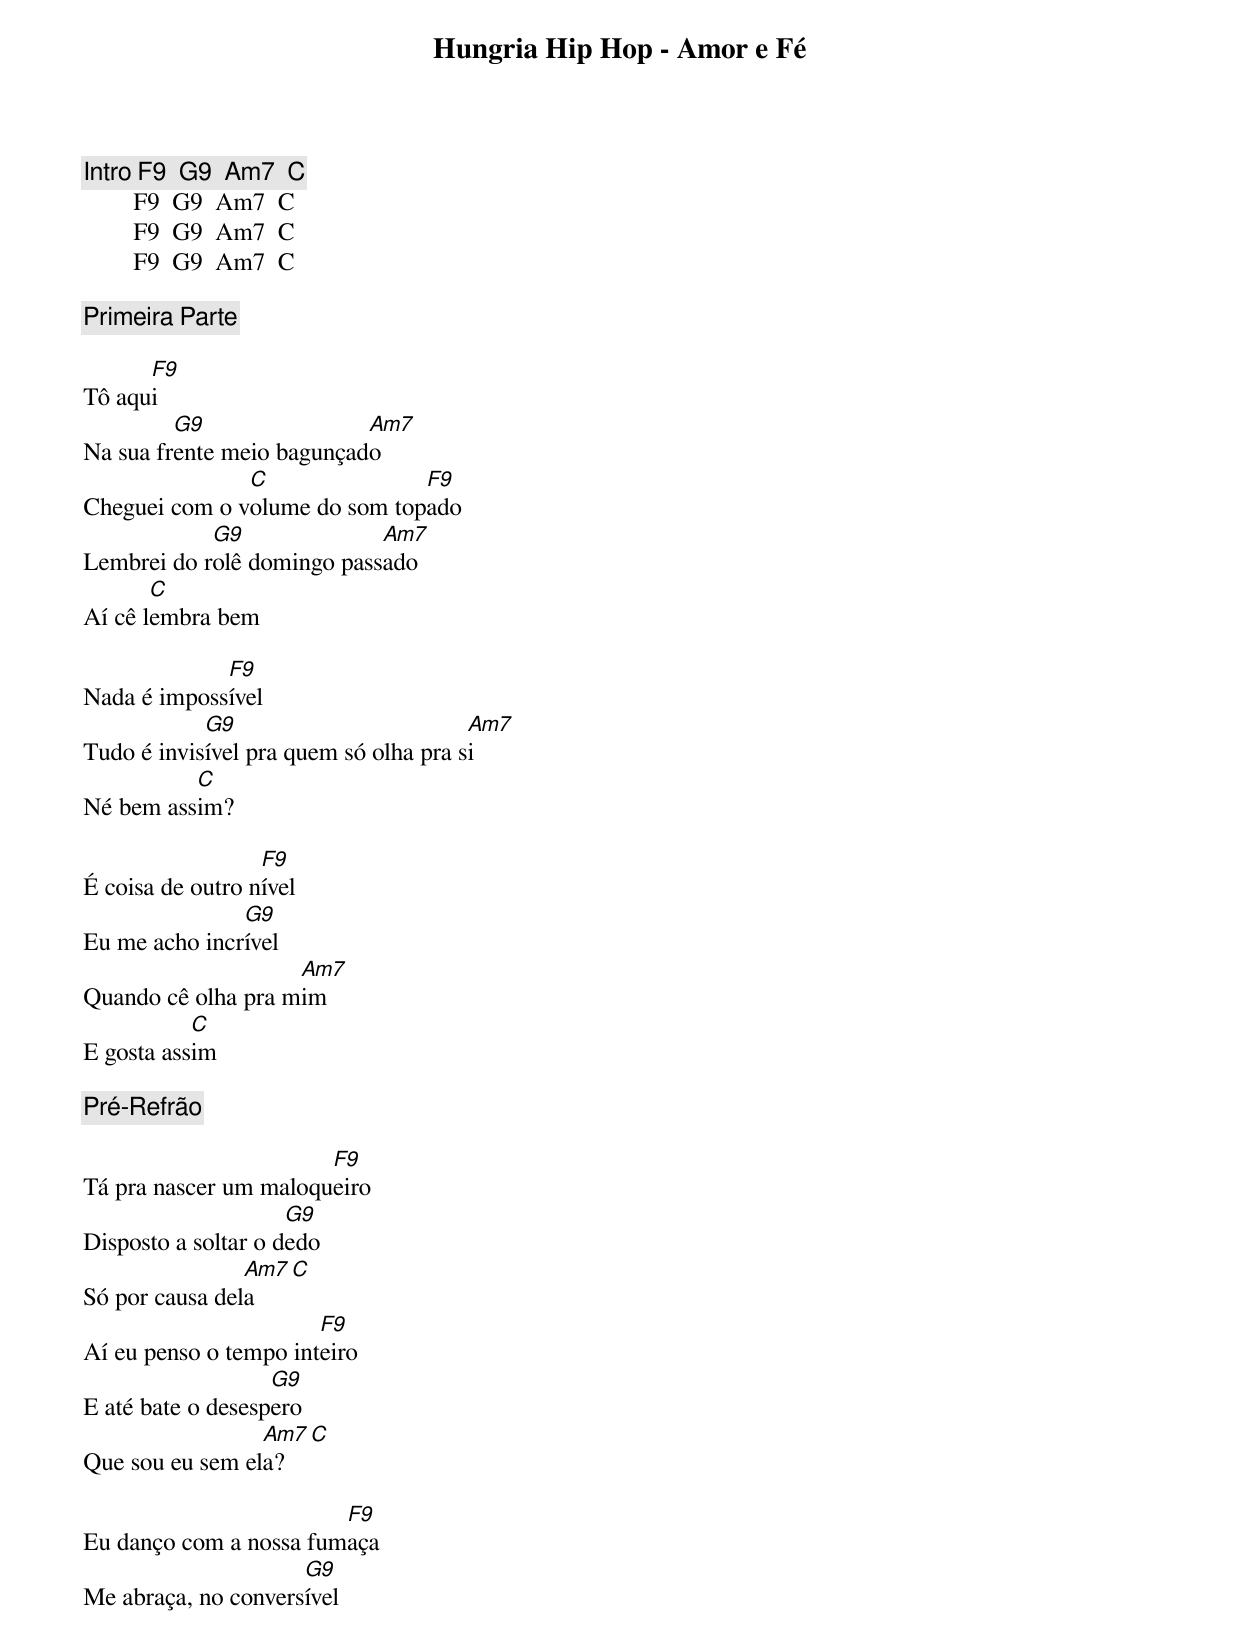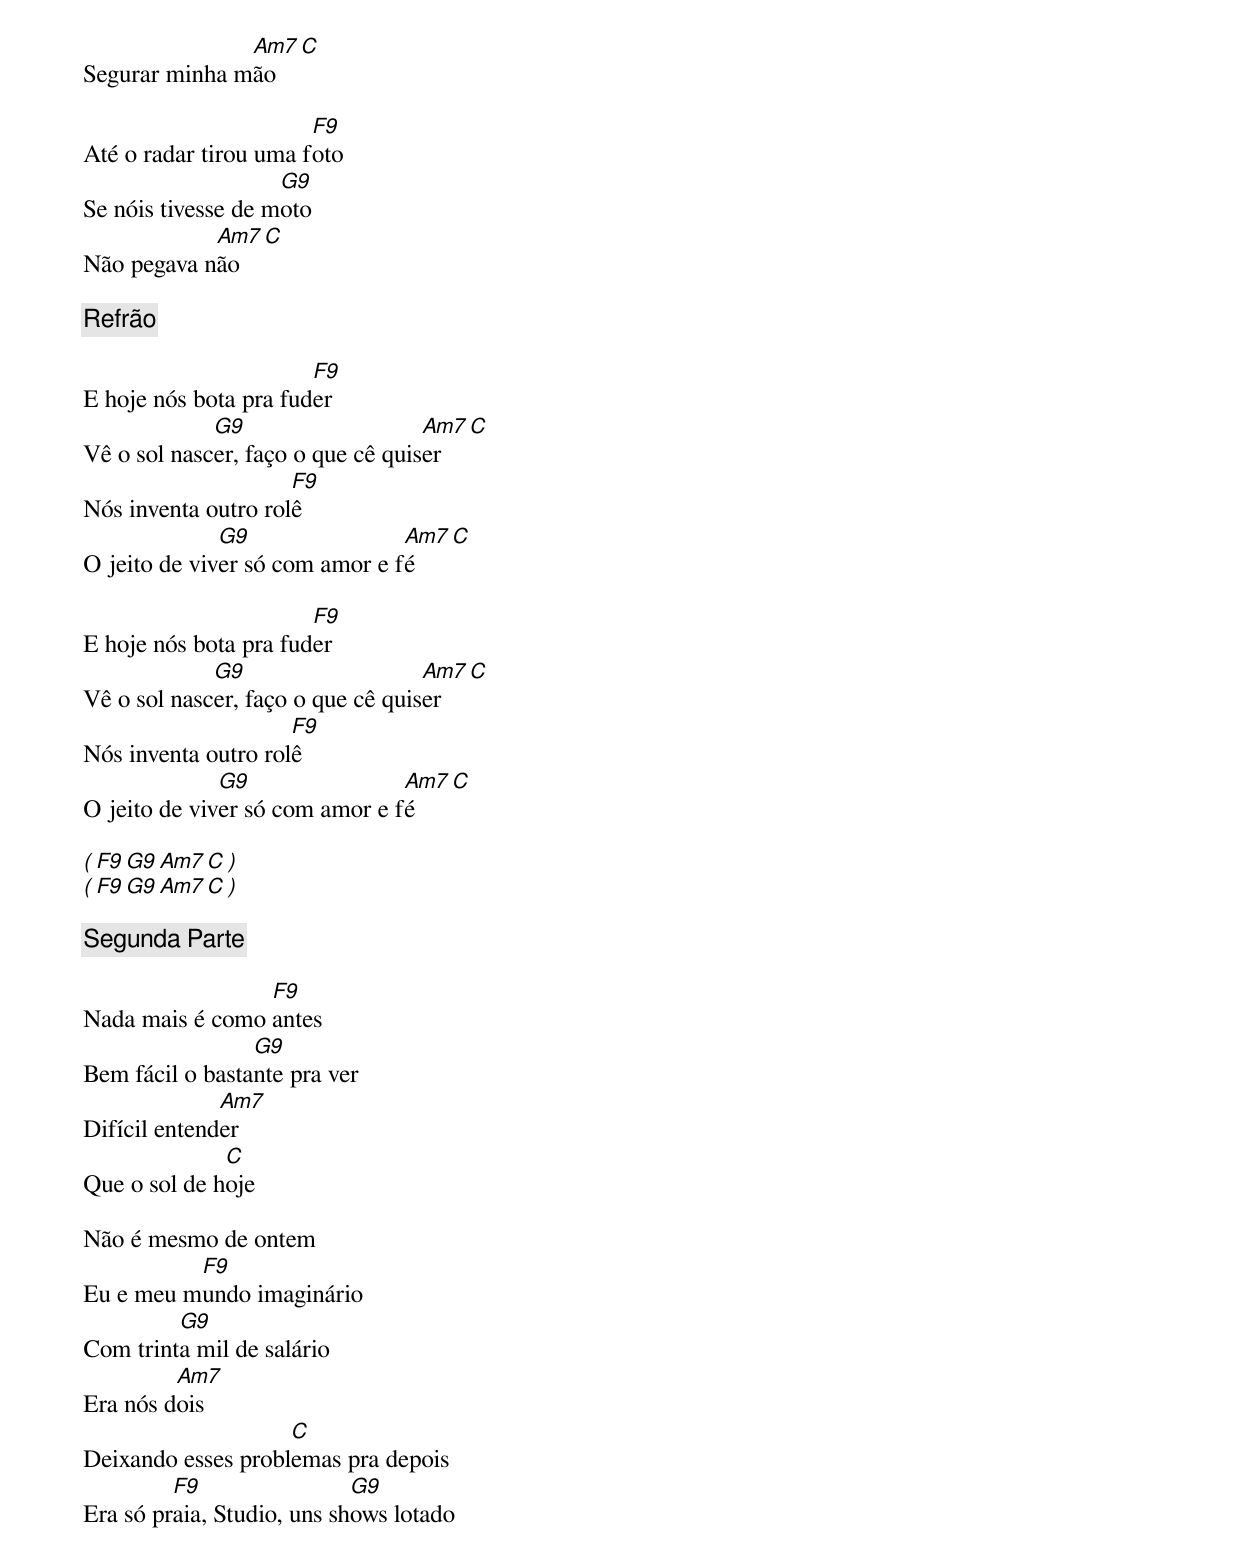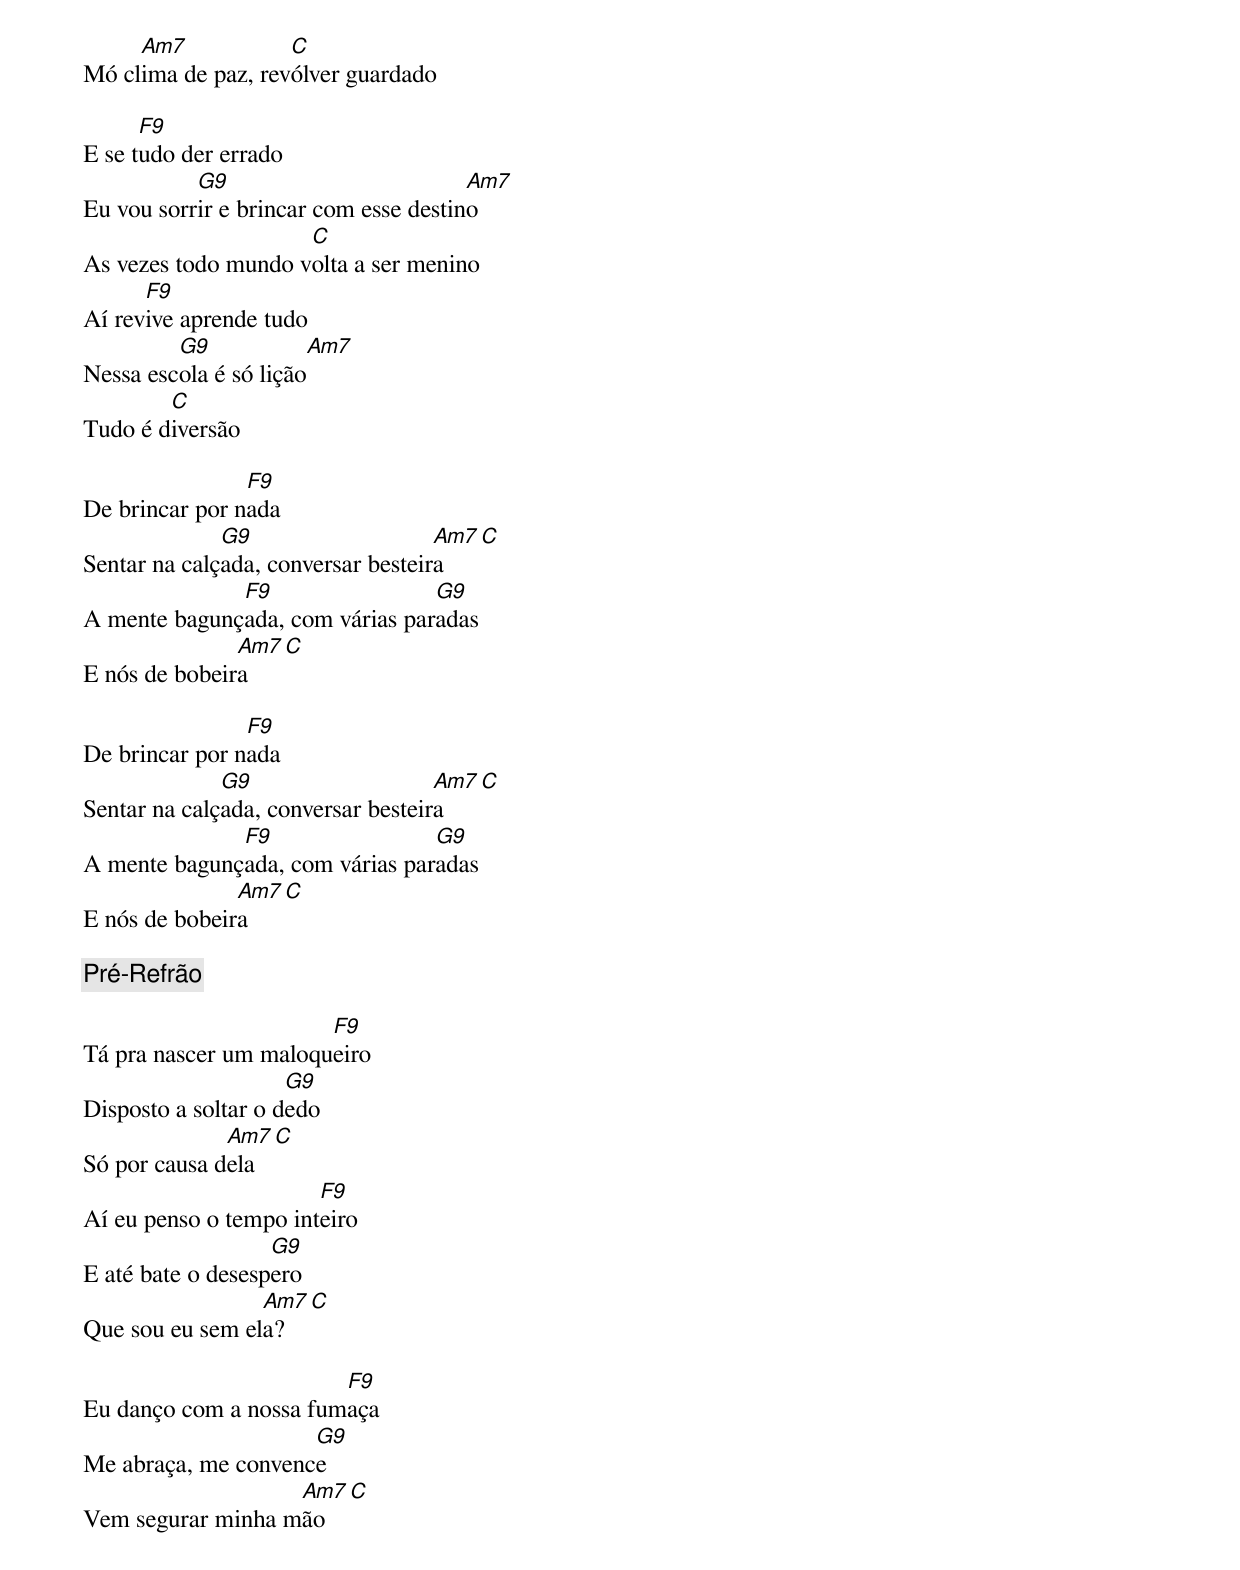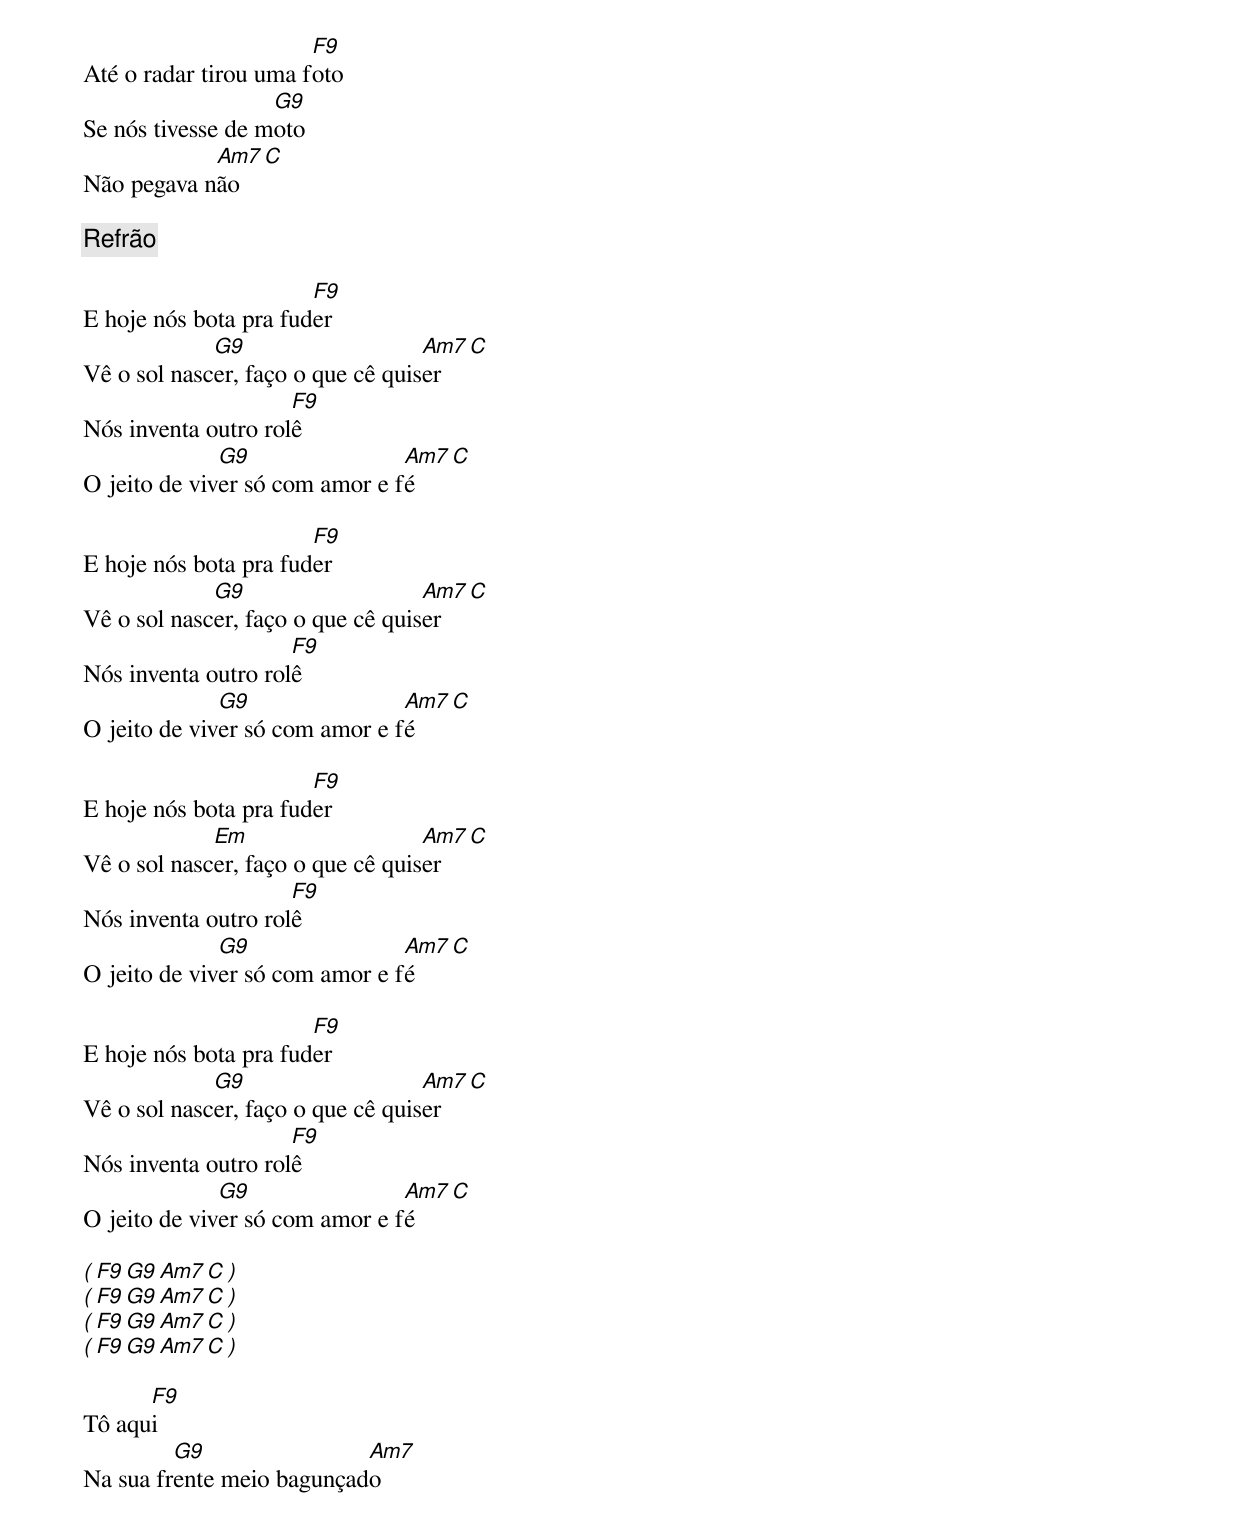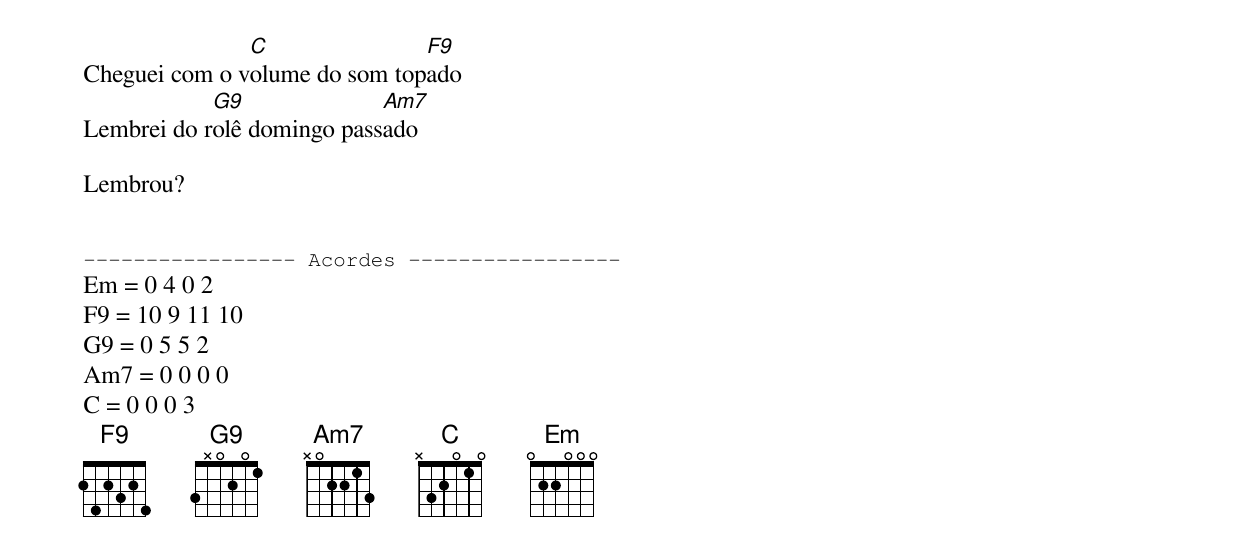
Hungria Hip Hop - Amor e Fé

[Intro] F9  G9  Am7  C
        F9  G9  Am7  C
        F9  G9  Am7  C
        F9  G9  Am7  C

[Primeira Parte]

      F9
Tô aqui
         G9                Am7
Na sua frente meio bagunçado
               C               F9
Cheguei com o volume do som topado
            G9              Am7
Lembrei do rolê domingo passado
       C
Aí cê lembra bem

             F9
Nada é impossível
            G9                         Am7
Tudo é invisível pra quem só olha pra si
          C
Né bem assim?

                  F9
É coisa de outro nível
               G9
Eu me acho incrível
                    Am7
Quando cê olha pra mim
           C
E gosta assim

[Pré-Refrão]

                       F9
Tá pra nascer um maloqueiro
                     G9
Disposto a soltar o dedo
                Am7  C
Só por causa dela
                       F9
Aí eu penso o tempo inteiro
                   G9
E até bate o desespero
                 Am7  C
Que sou eu sem ela?

                        F9
Eu danço com a nossa fumaça
                     G9
Me abraça, no conversível
               Am7  C
Segurar minha mão

                       F9
Até o radar tirou uma foto
                    G9
Se nóis tivesse de moto
            Am7  C
Não pegava não

[Refrão]

                       F9
E hoje nós bota pra fuder
             G9                    Am7  C
Vê o sol nascer, faço o que cê quiser
                     F9
Nós inventa outro rolê
              G9                Am7  C
O jeito de viver só com amor e fé

                       F9
E hoje nós bota pra fuder
             G9                    Am7  C
Vê o sol nascer, faço o que cê quiser
                     F9
Nós inventa outro rolê
              G9                Am7  C
O jeito de viver só com amor e fé

( F9  G9  Am7  C )
( F9  G9  Am7  C )

[Segunda Parte]

                 F9
Nada mais é como antes
                 G9
Bem fácil o bastante pra ver
              Am7
Difícil entender
              C
Que o sol de hoje

Não é mesmo de ontem
          F9
Eu e meu mundo imaginário
         G9
Com trinta mil de salário
         Am7
Era nós dois
                    C
Deixando esses problemas pra depois
         F9                 G9
Era só praia, Studio, uns shows lotado
     Am7            C
Mó clima de paz, revólver guardado

      F9
E se tudo der errado
           G9                          Am7
Eu vou sorrir e brincar com esse destino
                     C
As vezes todo mundo volta a ser menino
      F9
Aí revive aprende tudo
         G9             Am7
Nessa escola é só lição
        C
Tudo é diversão

                F9
De brincar por nada
              G9                    Am7  C
Sentar na calçada, conversar besteira
              F9                 G9
A mente bagunçada, com várias paradas
               Am7  C
E nós de bobeira

                F9
De brincar por nada
              G9                    Am7  C
Sentar na calçada, conversar besteira
              F9                 G9
A mente bagunçada, com várias paradas
               Am7  C
E nós de bobeira

[Pré-Refrão]

                       F9
Tá pra nascer um maloqueiro
                     G9
Disposto a soltar o dedo
              Am7  C
Só por causa dela
                       F9
Aí eu penso o tempo inteiro
                   G9
E até bate o desespero
                 Am7  C
Que sou eu sem ela?

                        F9
Eu danço com a nossa fumaça
                     G9
Me abraça, me convence
                   Am7  C
Vem segurar minha mão

                       F9
Até o radar tirou uma foto
                   G9
Se nós tivesse de moto
            Am7  C
Não pegava não

[Refrão]

                       F9
E hoje nós bota pra fuder
             G9                    Am7  C
Vê o sol nascer, faço o que cê quiser
                     F9
Nós inventa outro rolê
              G9                Am7  C
O jeito de viver só com amor e fé

                       F9
E hoje nós bota pra fuder
             G9                    Am7  C
Vê o sol nascer, faço o que cê quiser
                     F9
Nós inventa outro rolê
              G9                Am7  C
O jeito de viver só com amor e fé

                       F9
E hoje nós bota pra fuder
             Em                    Am7  C
Vê o sol nascer, faço o que cê quiser
                     F9
Nós inventa outro rolê
              G9                Am7  C
O jeito de viver só com amor e fé

                       F9
E hoje nós bota pra fuder
             G9                    Am7  C
Vê o sol nascer, faço o que cê quiser
                     F9
Nós inventa outro rolê
              G9                Am7  C
O jeito de viver só com amor e fé

( F9  G9  Am7  C )
( F9  G9  Am7  C )
( F9  G9  Am7  C )
( F9  G9  Am7  C )

      F9
Tô aqui
         G9                Am7
Na sua frente meio bagunçado
               C               F9
Cheguei com o volume do som topado
            G9              Am7
Lembrei do rolê domingo passado

Lembrou?


----------------- Acordes -----------------
Em = 0 4 0 2
F9 = 10 9 11 10
G9 = 0 5 5 2
Am7 = 0 0 0 0
C = 0 0 0 3
